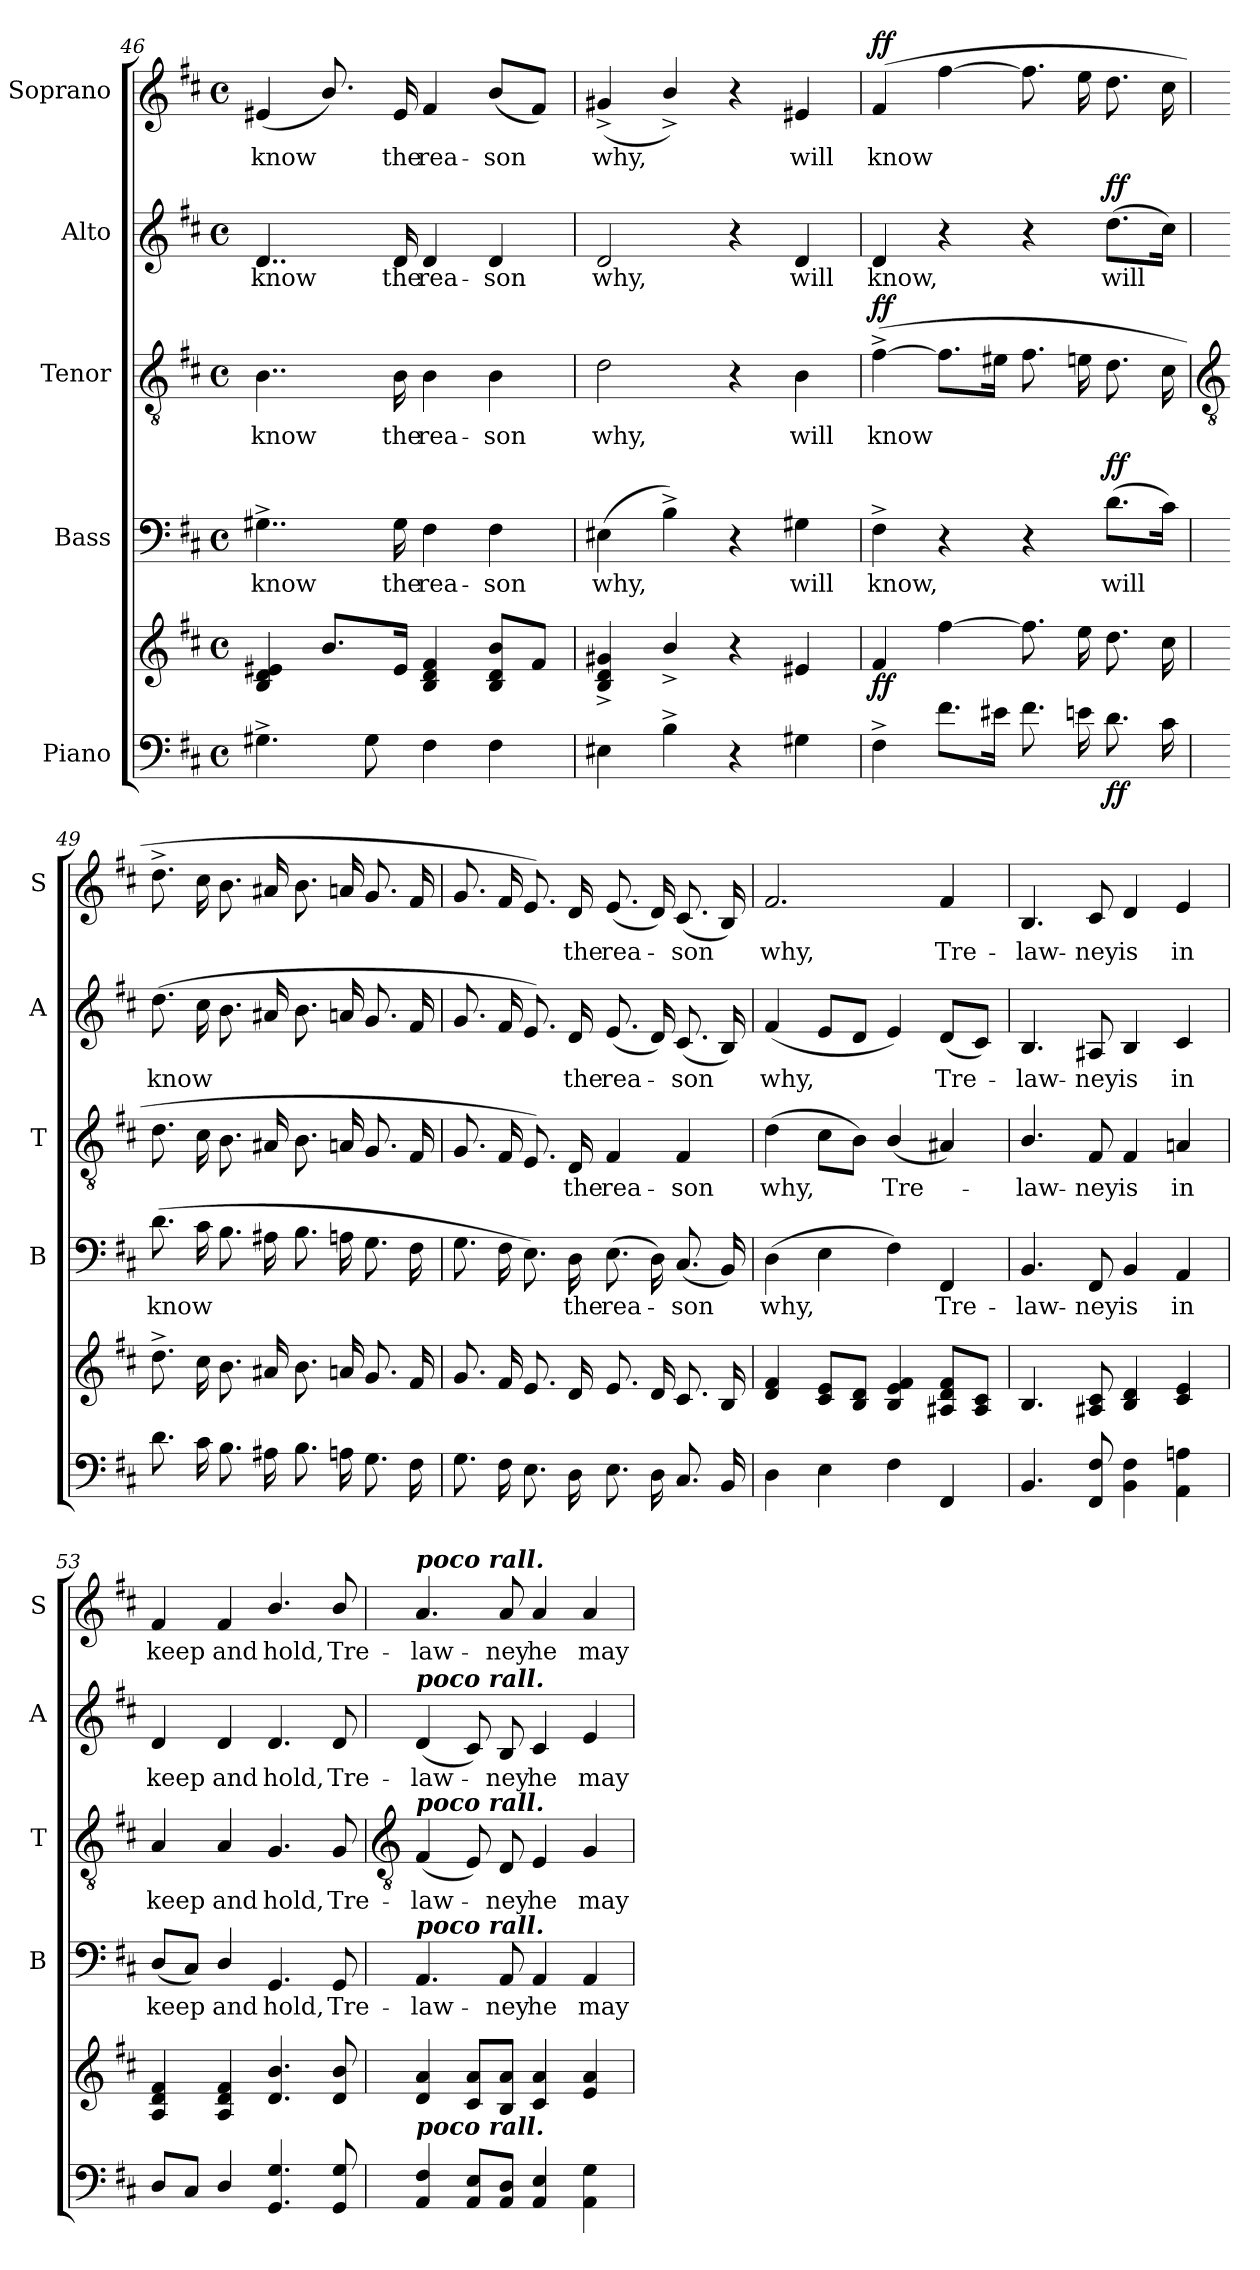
**kern	**kern	**dynam	**kern	**text	**dynam	**kern	**text	**dynam	**kern	**text	**dynam	**kern	**text	**dynam
*part5	*part5	*part5	*part4	*part4	*part4	*part3	*part3	*part3	*part2	*part2	*part2	*part1	*part1	*part1
*staff6	*staff5	*staff5/6	*staff4	*staff4	*staff4	*staff3	*staff3	*staff3	*staff2	*staff2	*staff2	*staff1	*staff1	*staff1
*I"Piano	*	*	*I"Bass	*	*	*I"Tenor	*	*	*I"Alto	*	*	*I"Soprano	*	*
*	*	*	*I'B	*	*	*I'T	*	*	*I'A	*	*	*I'S	*	*
*clefF4	*clefG2	*	*clefF4	*	*	*clefGv2	*	*	*clefG2	*	*	*clefG2	*	*
*k[f#c#]	*k[f#c#]	*	*k[f#c#]	*	*	*k[f#c#]	*	*	*k[f#c#]	*	*	*k[f#c#]	*	*
*D:	*D:	*	*D:	*	*	*D:	*	*	*D:	*	*	*D:	*	*
*M4/4	*M4/4	*	*M4/4	*	*	*M4/4	*	*	*M4/4	*	*	*M4/4	*	*
*met(c)	*met(c)	*	*met(c)	*	*	*met(c)	*	*	*met(c)	*	*	*met(c)	*	*
=46	=46	=46	=46	=46	=46	=46	=46	=46	=46	=46	=46	=46	=46	=46
!	!	!	!	!LO:LY:b	!	!	!LO:LY:b	!	!	!LO:LY:b	!	!	!LO:LY:b	!
4.G#X^	4B 4d 4e#X	.	4..G#X^	know	.	4..B	know	.	4..d	know	.	(<4e#X	know	.
.	8.b/L	.	.	.	.	.	.	.	.	.	.	8.b/)	.	.
8G#	.	.	.	.	.	.	.	.	.	.	.	.	.	.
!	!	!	!	!LO:LY:b	!	!	!LO:LY:b	!	!	!LO:LY:b	!	!	!LO:LY:b	!
.	16e#J	.	16G#	the	.	16B	the	.	16d	the	.	16e#	the	.
!	!	!	!	!LO:LY:b	!	!	!LO:LY:b	!	!	!LO:LY:b	!	!	!LO:LY:b	!
4F#	4B 4d 4f#	.	4F#	rea-	.	4B	rea-	.	4d	rea-	.	4f#	rea-	.
!	!	!	!	!LO:LY:b	!	!	!LO:LY:b	!	!	!LO:LY:b	!	!	!LO:LY:b	!
4F#	8B 8d 8bL	.	4F#	-son	.	4B	-son	.	4d	-son	.	(<8bL	-son	.
.	8f#J	.	.	.	.	.	.	.	.	.	.	8f#J)	.	.
=47	=47	=47	=47	=47	=47	=47	=47	=47	=47	=47	=47	=47	=47	=47
!	!	!	!	!LO:LY:b	!	!	!LO:LY:b	!	!	!LO:LY:b	!	!	!LO:LY:b	!
4E#X	4B^ 4d^ 4g#X^	.	(>4E#X	why,	.	2d	why,	.	2d	why,	.	(<4g#X^	why,	.
4B^	4b^/	.	4B^)	.	.	.	.	.	.	.	.	4b^/)	.	.
4r	4r	.	4r	.	.	4r	.	.	4r	.	.	4r	.	.
!	!	!	!	!LO:LY:b	!	!	!LO:LY:b	!	!	!LO:LY:b	!	!	!LO:LY:b	!
4G#X	4e#X	.	4G#X	will	.	4B	will	.	4d	will	.	4e#X	will	.
=48	=48	=48	=48	=48	=48	=48	=48	=48	=48	=48	=48	=48	=48	=48
!	!	!LO:DY:b	!	!LO:LY:b	!	!	!LO:LY:b	!LO:DY:b	!	!LO:LY:b	!	!	!LO:LY:b	!LO:DY:b
4F#^	4f#	ff	4F#^	know,	.	(<[4f#^	know	ff	4d	know,	.	(<4f#	know	ff
8.f#L	[4ff#	.	4r	.	.	8.f#L]	.	.	4r	.	.	[4ff#	.	.
16e#XJ	.	.	.	.	.	16e#XJ	.	.	.	.	.	.	.	.
8.f#L	8.ff#L]	.	4r	.	.	8.f#L	.	.	4r	.	.	8.ff#L]	.	.
16enL	16eeL	.	.	.	.	16enL	.	.	.	.	.	16eeL	.	.
!	!	!LO:DY:b=2	!	!LO:LY:b	!LO:DY:b	!	!	!	!	!LO:LY:b	!LO:DY:b	!	!	!
8.d	8.dd	ff	(>8.dL	will	ff	8.d	.	.	(>8.ddL	will	ff	8.dd	.	.
16c#J	16cc#J	.	16c#J)	.	.	16c#J	.	.	16cc#J)	.	.	16cc#J	.	.
!!LO:LB:g=z
=49	=49	=49	=49	=49	=49	=49	=49	=49	=49	=49	=49	=49	=49	=49
*	*	*	*	*	*	*clefGv2	*	*	*	*	*	*	*	*
!	!	!	!	!LO:LY:b	!	!	!	!	!	!LO:LY:b	!	!	!	!
8.dL	8.dd^L	.	(>8.dL	know	.	8.dL	.	.	(<8.ddL	know	.	8.dd^L	.	.
16c#L	16cc#L	.	16c#L	.	.	16c#L	.	.	16cc#L	.	.	16cc#L	.	.
8.B	8.b	.	8.B	.	.	8.B	.	.	8.b	.	.	8.b	.	.
16A#XJ	16a#XJ	.	16A#XJ	.	.	16A#XJ	.	.	16a#XJ	.	.	16a#XJ	.	.
8.BL	8.bL	.	8.BL	.	.	8.BL	.	.	8.bL	.	.	8.bL	.	.
16AnL	16anL	.	16AnL	.	.	16AnL	.	.	16anL	.	.	16anL	.	.
8.G	8.g	.	8.G	.	.	8.G	.	.	8.g	.	.	8.g	.	.
16F#J	16f#J	.	16F#J	.	.	16F#J	.	.	16f#J	.	.	16f#J	.	.
=50	=50	=50	=50	=50	=50	=50	=50	=50	=50	=50	=50	=50	=50	=50
8.GL	8.gL	.	8.GL	.	.	8.GL	.	.	8.gL	.	.	8.gL	.	.
16F#L	16f#L	.	16F#L	.	.	16F#L	.	.	16f#L	.	.	16f#L	.	.
8.E	8.e	.	8.EJ)	.	.	8.EJ)	.	.	8.eJ)	.	.	8.eJ)	.	.
!	!	!	!	!LO:LY:b	!	!	!LO:LY:b	!	!	!LO:LY:b	!	!	!LO:LY:b	!
16DJ	16dJ	.	16D	the	.	16D	the	.	16d	the	.	16d	the	.
!	!	!	!	!LO:LY:b	!	!	!LO:LY:b	!	!	!LO:LY:b	!	!	!LO:LY:b	!
8.EL	8.eL	.	(>8.EL	rea-	.	4F#	rea-	.	(<8.eL	rea-	.	(<8.eL	rea-	.
16DL	16dL	.	16DJ)	.	.	.	.	.	16dJ)	.	.	16dJ)	.	.
!	!	!	!	!LO:LY:b	!	!	!LO:LY:b	!	!	!LO:LY:b	!	!	!LO:LY:b	!
8.C#	8.c#	.	(<8.C#L	son	.	4F#	-son	.	(<8.c#L	son	.	(<8.c#L	son	.
16BBJ	16BJ	.	16BBJ)	.	.	.	.	.	16BJ)	.	.	16BJ)	.	.
=51	=51	=51	=51	=51	=51	=51	=51	=51	=51	=51	=51	=51	=51	=51
!	!	!	!	!LO:LY:b	!	!	!LO:LY:b	!	!	!LO:LY:b	!	!	!LO:LY:b	!
4D	4d 4f#	.	(>4D	why,	.	(>4d	why,	.	(<4f#	why,	.	2.f#	why,	.
4E	8c# 8eL	.	4E	.	.	8c#L	.	.	8eL	.	.	.	.	.
.	8B 8dJ	.	.	.	.	8BJ)	.	.	8dJ	.	.	.	.	.
!	!	!	!	!	!	!	!LO:LY:b	!	!	!	!	!	!	!
4F#	4B 4e 4f#	.	4F#)	.	.	(<4B/	Tre-	.	4e)	.	.	.	.	.
!	!	!	!	!LO:LY:b	!	!	!	!	!	!LO:LY:b	!	!	!LO:LY:b	!
4FF#	8A#X 8d 8f#L	.	4FF#	Tre-	.	4A#X)	.	.	(<8dL	Tre-	.	4f#	Tre-	.
.	8A# 8c#J	.	.	.	.	.	.	.	8c#J)	.	.	.	.	.
=52	=52	=52	=52	=52	=52	=52	=52	=52	=52	=52	=52	=52	=52	=52
!	!	!	!	!LO:LY:b	!	!	!LO:LY:b	!	!	!LO:LY:b	!	!	!LO:LY:b	!
4.BB	4.B	.	4.BB	-law-	.	4.B/	law-	.	4.B	law-	.	4.B	-law-	.
!	!	!	!	!LO:LY:b	!	!	!LO:LY:b	!	!	!LO:LY:b	!	!	!LO:LY:b	!
8FF# 8F#	8A#X 8c#	.	8FF#	-ney	.	8F#	-ney	.	8A#X	-ney	.	8c#	-ney	.
!	!	!	!	!LO:LY:b	!	!	!LO:LY:b	!	!	!LO:LY:b	!	!	!LO:LY:b	!
4BB 4F#	4B 4d	.	4BB	is	.	4F#	is	.	4B	is	.	4d	is	.
!	!	!	!	!LO:LY:b	!	!	!LO:LY:b	!	!	!LO:LY:b	!	!	!LO:LY:b	!
4AA 4An	4c# 4e	.	4AA	in	.	4An	in	.	4c#	in	.	4e	in	.
=53	=53	=53	=53	=53	=53	=53	=53	=53	=53	=53	=53	=53	=53	=53
!	!	!	!	!LO:LY:b	!	!	!LO:LY:b	!	!	!LO:LY:b	!	!	!LO:LY:b	!
8DL	4A 4d 4f#	.	(<8DL	keep	.	4A	keep	.	4d	keep	.	4f#	keep	.
8C#J	.	.	8C#J)	.	.	.	.	.	.	.	.	.	.	.
!	!	!	!	!LO:LY:b	!	!	!LO:LY:b	!	!	!LO:LY:b	!	!	!LO:LY:b	!
4D/	4A 4d 4f#	.	4D/	and	.	4A	and	.	4d	and	.	4f#	and	.
!	!	!	!	!LO:LY:b	!	!	!LO:LY:b	!	!	!LO:LY:b	!	!	!LO:LY:b	!
4.GG 4.G	4.d/ 4.b/	.	4.GG	hold,	.	4.G/	hold,	.	4.d/	hold,	.	4.b/	hold,	.
!	!	!	!	!LO:LY:b	!	!	!LO:LY:b	!	!	!LO:LY:b	!	!	!LO:LY:b	!
8GG 8G	8d/ 8b/	.	8GG	Tre-	.	8G/	Tre-	.	8d/	Tre-	.	8b/	Tre-	.
!!LO:LB:g=z
=54	=54	=54	=54	=54	=54	=54	=54	=54	=54	=54	=54	=54	=54	=54
*	*	*	*	*	*	*clefGv2	*	*	*	*	*	*	*	*
!	!	!	!	!	!	!	!	!	!	!	!	!LO:TX:a:Bi:t=poco rall.	!	!
!	!	!	!	!	!	!	!	!	!LO:TX:a:Bi:t=poco rall.	!	!	!	!	!
!	!	!	!	!	!	!LO:TX:a:Bi:t=poco rall.	!	!	!	!	!	!	!	!
!	!	!	!LO:TX:a:Bi:t=poco rall.	!	!	!	!	!	!	!	!	!	!	!
!LO:TX:a:Bi:t=poco rall.	!	!	!	!	!	!	!	!	!	!	!	!	!	!
!	!	!	!	!LO:LY:b	!	!	!LO:LY:b	!	!	!LO:LY:b	!	!	!LO:LY:b	!
4AA 4F#	4d 4a	.	4.AA	-law-	.	(<4F#	-law-	.	(<4d	-law-	.	4.a	-law-	.
8AA 8EL	8c# 8aL	.	.	.	.	8E)	.	.	8c#)	.	.	.	.	.
!	!	!	!	!LO:LY:b	!	!	!LO:LY:b	!	!	!LO:LY:b	!	!	!LO:LY:b	!
8AA 8DJ	8B 8aJ	.	8AA	-ney	.	8D	ney	.	8B	ney	.	8a	-ney	.
!	!	!	!	!LO:LY:b	!	!	!LO:LY:b	!	!	!LO:LY:b	!	!	!LO:LY:b	!
4AA 4E	4c# 4a	.	4AA	he	.	4E	he	.	4c#	he	.	4a	he	.
!	!	!	!	!LO:LY:b	!	!	!LO:LY:b	!	!	!LO:LY:b	!	!	!LO:LY:b	!
4AA 4G	4e 4a	.	4AA	may	.	4G	may	.	4e	may	.	4a	may	.
=	=	=	=	=	=	=	=	=	=	=	=	=	=	=
*-	*-	*-	*-	*-	*-	*-	*-	*-	*-	*-	*-	*-	*-	*-
